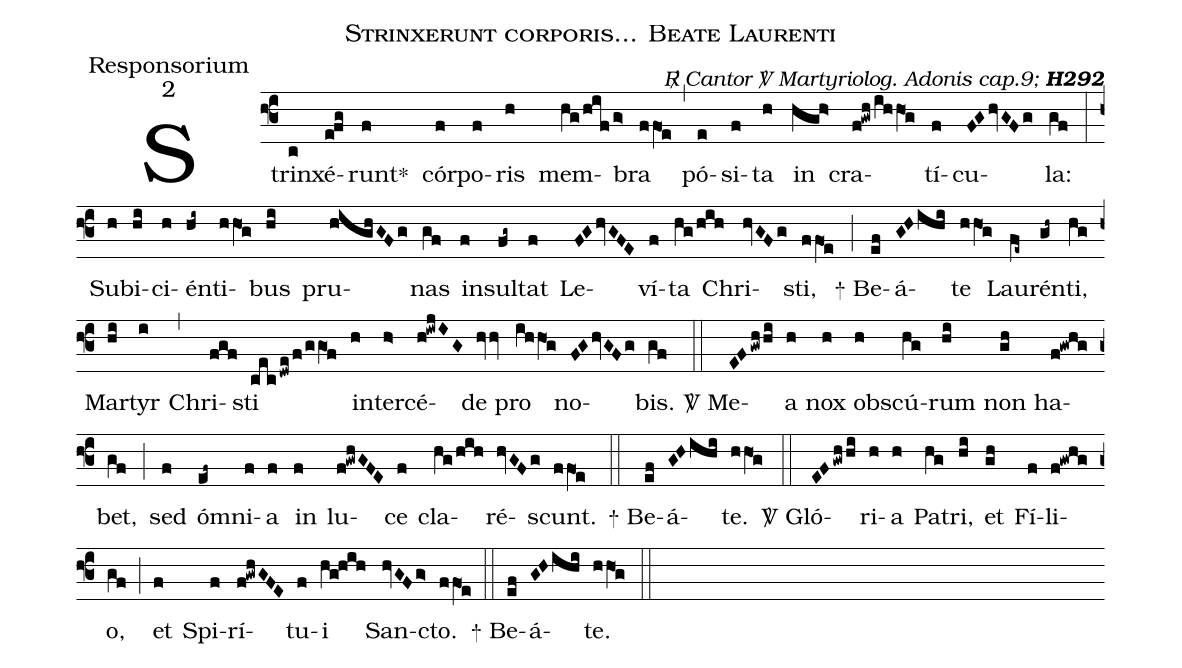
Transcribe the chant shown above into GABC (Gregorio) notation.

name:Strinxerunt corporis... Beate Laurenti;
office-part:Responsorium;
mode:2;
commentary:{\itshape\mdseries \Rbar\ Cantor  \Vbar\  Martyriolog.\ Adonis cap.9;\/} {\bfseries H292};
%%
(f3) Strin(c)xé(efg)runt<sp>*</sp>(f) cór(f)po(f)ris(h) mem(hg/hif/g>)bra(ffO1e) (,)
pó(e)si(f)ta(h) in(hgh>) cra(f!gwh/ihhO1g)tí(f)cu(FGhvGFg)la:(gf) (:)
Sub(h)i(hi)ci(h)én(hi~)ti(hhO1g)bus(hi) pru(highGFg)nas(gf) in(f)sul(fg~)tat(f) Le(FGhvGFE)ví(f)ta(hg/hih) Chri(hvGFg)sti,(ffO1e) (;)
<sp>+</sp> Be(ef)á(GHihi)te(hhO1g) Lau(fe~)rén(gh~)ti,(hg) Mar(hi)tyr(i) (,)
Chri(fgf)sti(cecdwe/f/ggO1f) in(h)ter(h>)cé(h!iwjIG)de(hvv) pro(ihhO1g) no(FGhvGFg)bis.(gf) (::)
<sp>V/</sp> Me(EFgwhhi)a(h) nox(h) ob(h)scú(hg)rum(hi) non(gh) ha(f!gwhg)bet,(gf) (;)
sed(f) ó(ef~)mni(f)a(f) in(f) lu(f!gwhGFE)ce(f) cla(hg/hih)ré(hvGFg)scunt.(ffO1e) (::)
<sp>+</sp> Be(ef)á(GHihi)te.(hhO1g) (::)
<sp>V/</sp> Gló(EFgwhhi)ri(h)a(h) Pa(hg)tri,(hi) et(gh) Fí(f)li(f!gwhg)o,(gf) (;)
et(f) Spi(f)rí(f!gwhGFE)tu(f)i(hg@hih) San(hvGFg>)cto.(ffO1!e) (::)
<sp>+</sp> Be(ef)á(GHihi)te.(hhO1g) (::)
